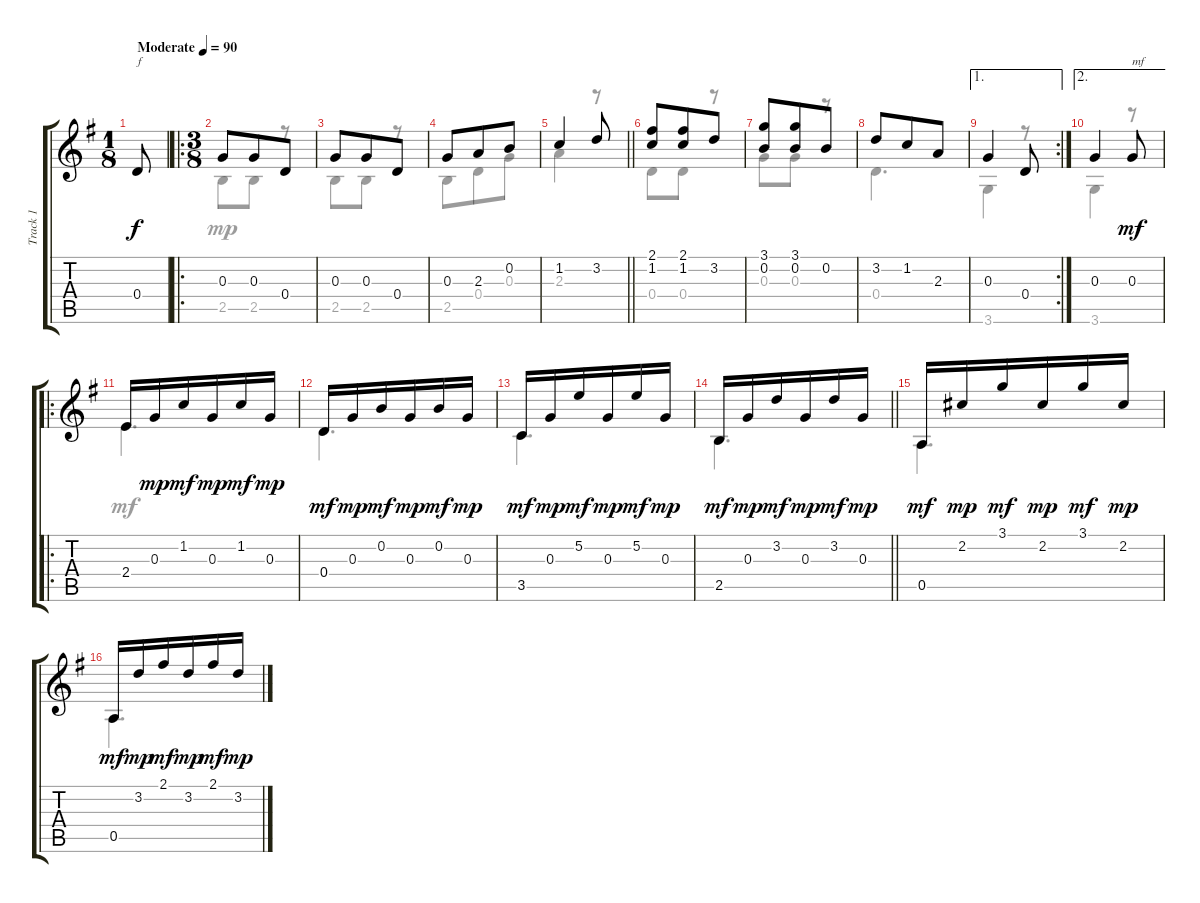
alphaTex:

\track ("Track 1" "Track 1") {instrument acousticguitarsteel}
\staff {score tabs}
\tuning (E4 B3 G3 D3 A2 E2) {hide}
\voice
\ts (1 8)
\tempo (90 "Moderate")
\clef g2
\ks g
0.4.8{txt "f" dy f instrument acousticguitarsteel} |
\ro
\ts (3 8)
0.3.8 0.3.8 0.4.8 |
0.3.8 0.3.8 0.4.8 |
0.3.8 2.3.8 0.2.8 |
\barLineRight lightlight
1.2.4 3.2.8 |
(2.1 1.2).8 (2.1 1.2).8 3.2.8 |
(3.1 0.2).8 (3.1 0.2).8 0.2.8 |
3.2.8 1.2.8 2.3.8 |
\ae 1
\rc 2
0.3.4 0.4.8 |
\ae 2
0.3.4 0.3.8{txt "mf" dy mf} |
\ro
2.4.16 0.3.16{dy mp beam merge} 1.2.16{dy mf} 0.3.16{dy mp beam merge} 1.2.16{dy mf} 0.3.16{dy mp} |
0.4.16{dy mf} 0.3.16{dy mp beam merge} 0.2.16{dy mf} 0.3.16{dy mp beam merge} 0.2.16{dy mf} 0.3.16{dy mp} |
3.5.16{dy mf} 0.3.16{dy mp beam merge} 5.2.16{dy mf} 0.3.16{dy mp beam merge} 5.2.16{dy mf} 0.3.16{dy mp} |
\barLineRight lightlight
2.5.16{dy mf} 0.3.16{dy mp beam merge} 3.2.16{dy mf} 0.3.16{dy mp beam merge} 3.2.16{dy mf} 0.3.16{dy mp} |
0.5.16{dy mf} 2.2.16{dy mp beam merge} 3.1.16{dy mf} 2.2.16{dy mp beam merge} 3.1.16{dy mf} 2.2.16{dy mp} |
0.5.16{dy mf} 3.2.16{dy mp beam merge} 2.1.16{dy mf} 3.2.16{dy mp beam merge} 2.1.16{dy mf} 3.2.16{dy mp}
\voice
\clef g2
\ottava regular
\simile none
\ks g
|
2.5.8{beam merge} 2.5.8 r.8 |
2.5.8{beam merge} 2.5.8 r.8 |
2.5.8 0.4.8 0.3.8 |
\barLineRight lightlight
2.3.4 r.8 |
0.4.8{beam merge} 0.4.8 r.8 |
0.3.8{beam merge} 0.3.8 r.8 |
0.4.4{d} |
3.6.4 r.8 |
3.6.4 r.8 |
2.4.4{d dy mf} |
0.4.4{d} |
3.5.4{d} |
\barLineRight lightlight
2.5.4{d} |
0.5.4{d} |
0.5.4{d}
